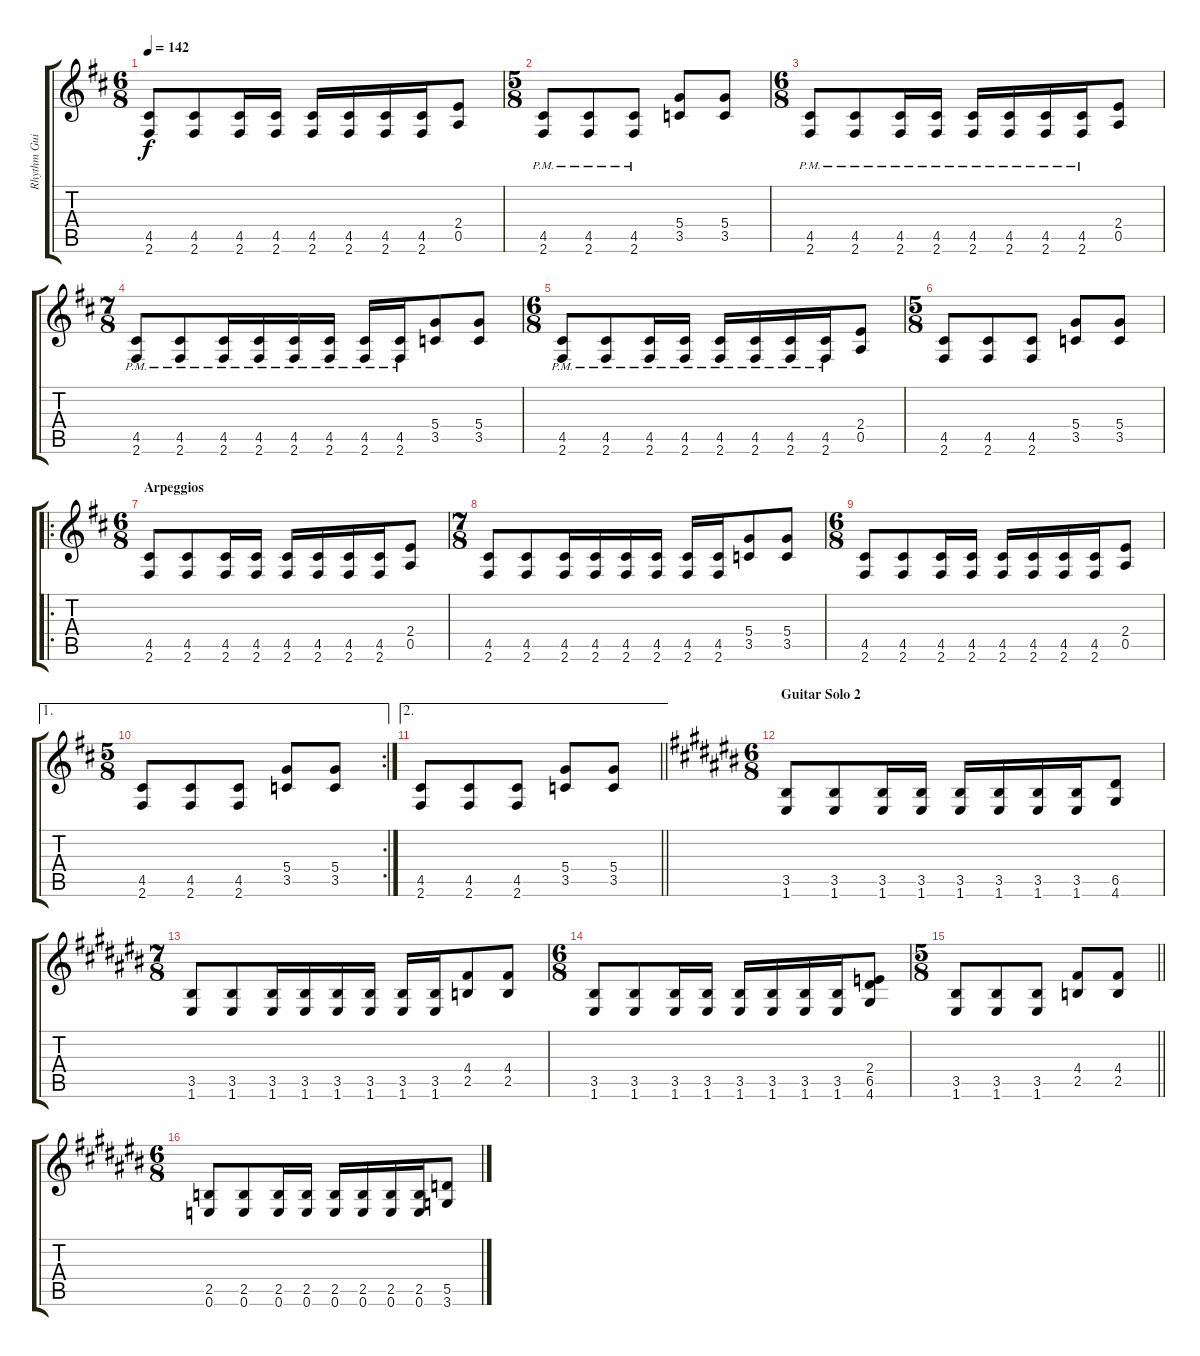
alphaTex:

\track ("Rhythm Guitar" "Rhythm Gui") {instrument overdrivenguitar}
\staff {score tabs}
\tuning (E4 B3 G3 D3 A2 E2) {hide}
\ts (6 8)
\tempo 142
\clef g2
\ks d
(4.5 2.6).8{dy f} (4.5 2.6).8 (4.5 2.6).16 (4.5 2.6).16 (4.5 2.6).16 (4.5 2.6).16 (4.5 2.6).16 (4.5 2.6).16 (2.4 0.5).8 |
\ts (5 8)
(4.5{pm} 2.6{pm}).8 (4.5{pm} 2.6{pm}).8 (4.5{pm} 2.6{pm}).8 (5.4 3.5).8 (5.4 3.5).8 |
\ts (6 8)
(4.5{pm} 2.6{pm}).8 (4.5{pm} 2.6{pm}).8 (4.5{pm} 2.6{pm}).16 (4.5{pm} 2.6{pm}).16 (4.5{pm} 2.6{pm}).16 (4.5{pm} 2.6{pm}).16 (4.5{pm} 2.6{pm}).16 (4.5{pm} 2.6{pm}).16 (2.4 0.5).8 |
\ts (7 8)
(4.5{pm} 2.6{pm}).8 (4.5{pm} 2.6{pm}).8 (4.5{pm} 2.6{pm}).16 (4.5{pm} 2.6{pm}).16 (4.5{pm} 2.6{pm}).16 (4.5{pm} 2.6{pm}).16 (4.5{pm} 2.6{pm}).16 (4.5{pm} 2.6{pm}).16 (5.4 3.5).8 (5.4 3.5).8 |
\ts (6 8)
(4.5{pm} 2.6{pm}).8 (4.5{pm} 2.6{pm}).8 (4.5{pm} 2.6{pm}).16 (4.5{pm} 2.6{pm}).16 (4.5{pm} 2.6{pm}).16 (4.5{pm} 2.6{pm}).16 (4.5{pm} 2.6{pm}).16 (4.5{pm} 2.6{pm}).16 (2.4 0.5).8 |
\ts (5 8)
(4.5 2.6).8 (4.5 2.6).8 (4.5 2.6).8 (5.4 3.5).8 (5.4 3.5).8 |
\ro
\ts (6 8)
\section ("" "Arpeggios")
(4.5 2.6).8 (4.5 2.6).8 (4.5 2.6).16 (4.5 2.6).16 (4.5 2.6).16 (4.5 2.6).16 (4.5 2.6).16 (4.5 2.6).16 (2.4 0.5).8 |
\ts (7 8)
(4.5 2.6).8 (4.5 2.6).8 (4.5 2.6).16 (4.5 2.6).16 (4.5 2.6).16 (4.5 2.6).16 (4.5 2.6).16 (4.5 2.6).16 (5.4 3.5).8 (5.4 3.5).8 |
\ts (6 8)
(4.5 2.6).8 (4.5 2.6).8 (4.5 2.6).16 (4.5 2.6).16 (4.5 2.6).16 (4.5 2.6).16 (4.5 2.6).16 (4.5 2.6).16 (2.4 0.5).8 |
\ae 1
\rc 2
\ts (5 8)
(4.5 2.6).8 (4.5 2.6).8 (4.5 2.6).8 (5.4 3.5).8 (5.4 3.5).8 |
\ae 2
\barLineRight lightlight
(4.5 2.6).8 (4.5 2.6).8 (4.5 2.6).8 (5.4 3.5).8 (5.4 3.5).8 |
\ts (6 8)
\section ("" "Guitar Solo 2")
\ks c#
(3.5 1.6).8 (3.5 1.6).8 (3.5 1.6).16 (3.5 1.6).16 (3.5 1.6).16 (3.5 1.6).16 (3.5 1.6).16 (3.5 1.6).16 (6.5 4.6).8 |
\ts (7 8)
(3.5 1.6).8 (3.5 1.6).8 (3.5 1.6).16 (3.5 1.6).16 (3.5 1.6).16 (3.5 1.6).16 (3.5 1.6).16 (3.5 1.6).16 (4.4 2.5).8 (4.4 2.5).8 |
\ts (6 8)
\ks a#minor
(3.5 1.6).8 (3.5 1.6).8 (3.5 1.6).16 (3.5 1.6).16 (3.5 1.6).16 (3.5 1.6).16 (3.5 1.6).16 (3.5 1.6).16 (2.4 6.5 4.6).8 |
\ts (5 8)
\barLineRight lightlight
\ks c#
(3.5 1.6).8 (3.5 1.6).8 (3.5 1.6).8 (4.4 2.5).8 (4.4 2.5).8 |
\ts (6 8)
(2.5 0.6).8 (2.5 0.6).8 (2.5 0.6).16 (2.5 0.6).16 (2.5 0.6).16 (2.5 0.6).16 (2.5 0.6).16 (2.5 0.6).16 (5.5 3.6).8
